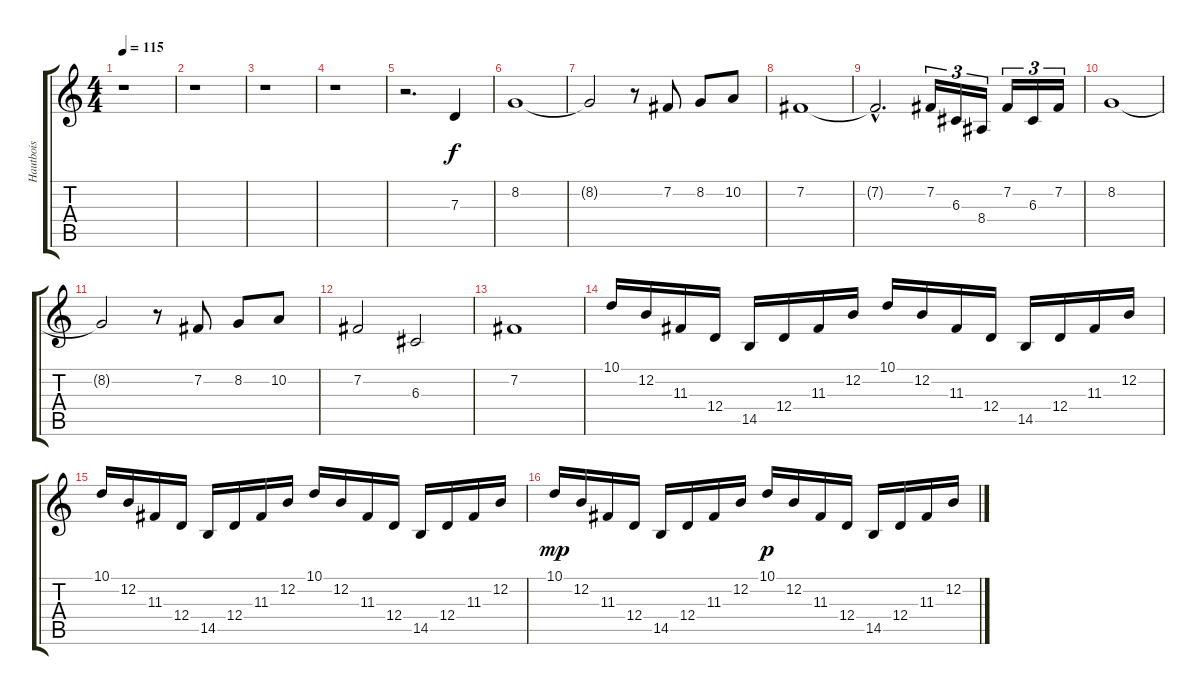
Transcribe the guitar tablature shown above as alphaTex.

\track ("Hautbois" "Hautbois") {instrument oboe}
\staff {score tabs}
\tuning (E4 B3 G3 D3 A2 E2) {hide}
\ts (4 4)
\tempo 115
\clef g2
\ks c
r.1{dy f} |
r.1 |
r.1 |
r.1 |
r.2{d} 7.3.4 |
\section ("" "")
8.2.1 |
8.2{t}.2 r.8 7.2.8 8.2.8 10.2.8 |
7.2.1 |
7.2{hac t}.2{d} 7.2.16{tu (3 2)} 6.3.16{tu (3 2)} 8.4.16{tu (3 2)} 7.2.16{tu (3 2)} 6.3.16{tu (3 2)} 7.2.16{tu (3 2)} |
8.2.1 |
8.2{t}.2 r.8 7.2.8 8.2.8 10.2.8 |
7.2.2 6.3.2 |
7.2.1 |
10.1.16 12.2.16 11.3.16 12.4.16 14.5.16 12.4.16 11.3.16 12.2.16 10.1.16 12.2.16 11.3.16 12.4.16 14.5.16 12.4.16 11.3.16 12.2.16 |
10.1.16 12.2.16 11.3.16 12.4.16 14.5.16 12.4.16 11.3.16 12.2.16 10.1.16 12.2.16 11.3.16 12.4.16 14.5.16 12.4.16 11.3.16 12.2.16 |
10.1.16{dy mp} 12.2.16 11.3.16 12.4.16 14.5.16 12.4.16 11.3.16 12.2.16 10.1.16{dy p} 12.2.16 11.3.16 12.4.16 14.5.16 12.4.16 11.3.16 12.2.16
